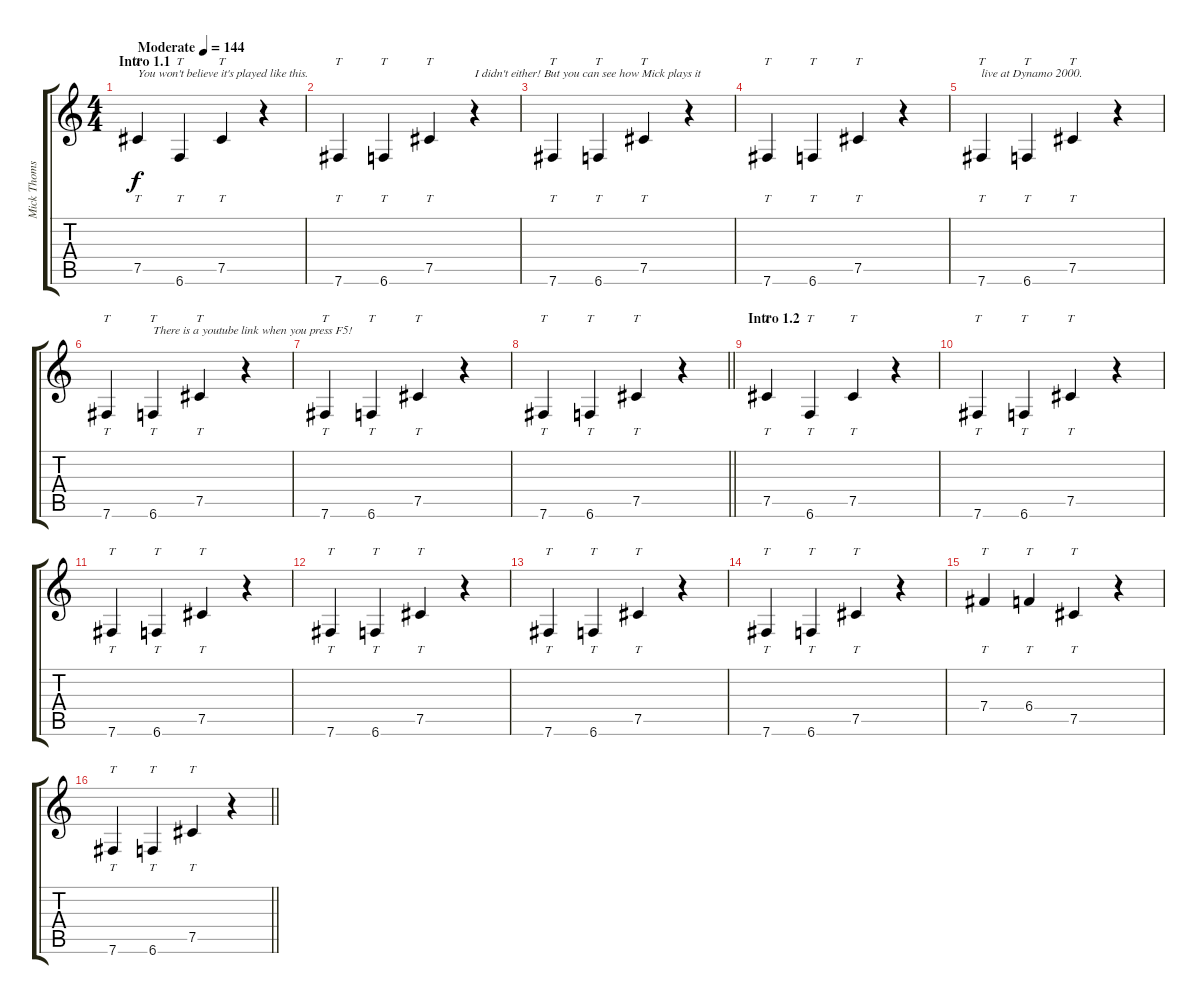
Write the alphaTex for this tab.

\track ("Mick Thomson" "Mick Thoms") {instrument overdrivenguitar}
\staff {score tabs}
\tuning (Db4 Ab3 E3 B2 Gb2 B1) {hide}
\ts (4 4)
\section ("" "Intro 1.1")
\tempo (144 "Moderate")
\clef g2
\ks c
7.5.4{tt txt "You won't believe it's played like this." dy f volume 8 instrument overdrivenguitar} 6.6.4{tt} 7.5.4{tt} r.4 |
7.6.4{tt} 6.6.4{tt} 7.5.4{tt} r.4{txt "I didn't either! But you can see how Mick plays it"} |
7.6.4{tt} 6.6.4{tt} 7.5.4{tt} r.4 |
7.6.4{tt} 6.6.4{tt} 7.5.4{tt} r.4 |
7.6.4{tt txt "live at Dynamo 2000."} 6.6.4{tt} 7.5.4{tt} r.4 |
7.6.4{tt} 6.6.4{tt txt "There is a youtube link when you press F5!"} 7.5.4{tt} r.4 |
7.6.4{tt} 6.6.4{tt} 7.5.4{tt} r.4 |
\barLineRight lightlight
7.6.4{tt} 6.6.4{tt} 7.5.4{tt} r.4 |
\section ("" "Intro 1.2")
7.5.4{tt} 6.6.4{tt} 7.5.4{tt} r.4 |
7.6.4{tt} 6.6.4{tt} 7.5.4{tt} r.4 |
7.6.4{tt} 6.6.4{tt} 7.5.4{tt} r.4 |
7.6.4{tt} 6.6.4{tt} 7.5.4{tt} r.4 |
7.6.4{tt} 6.6.4{tt} 7.5.4{tt} r.4 |
7.6.4{tt} 6.6.4{tt} 7.5.4{tt} r.4 |
7.4.4{tt} 6.4.4{tt} 7.5.4{tt} r.4 |
\barLineRight lightlight
7.6.4{tt} 6.6.4{tt} 7.5.4{tt} r.4
